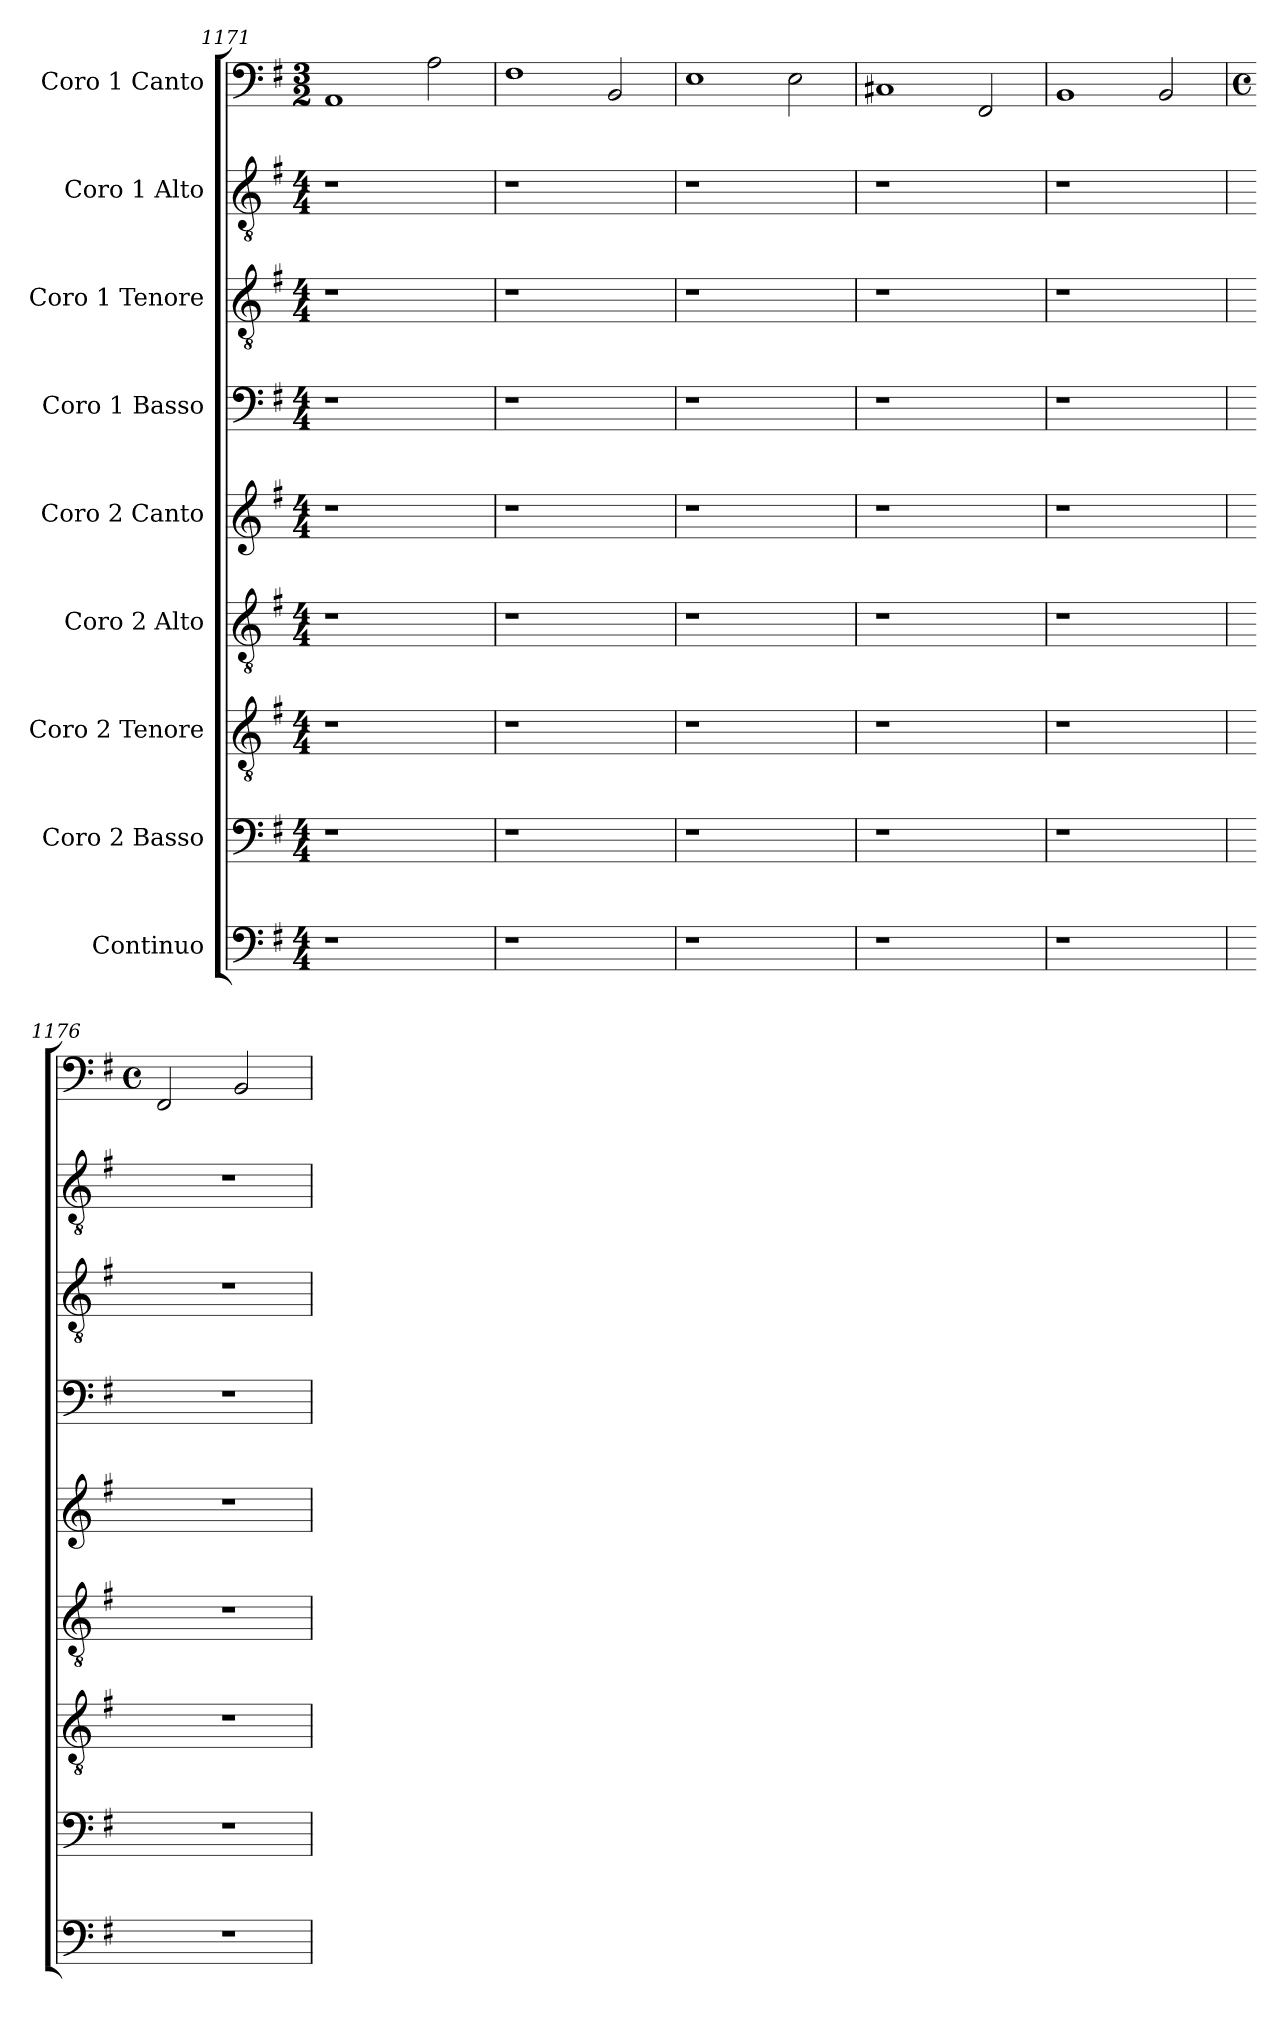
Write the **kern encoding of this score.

**kern	**kern	**kern	**kern	**kern	**kern	**kern	**kern	**kern
*part9	*part8	*part7	*part6	*part5	*part4	*part3	*part2	*part1
*staff9	*staff8	*staff7	*staff6	*staff5	*staff4	*staff3	*staff2	*staff1
*I"Continuo	*I"Coro 2  Basso	*I"Coro 2  Tenore	*I"Coro 2  Alto	*I"Coro 2  Canto	*I"Coro 1  Basso	*I"Coro 1  Tenore	*I"Coro 1  Alto	*I"Coro 1  Canto
*clefF4	*clefF4	*clefGv2	*clefGv2	*clefG2	*clefF4	*clefGv2	*clefGv2	*clefF4
*k[f#]	*k[f#]	*k[f#]	*k[f#]	*k[f#]	*k[f#]	*k[f#]	*k[f#]	*k[f#]
*G:	*G:	*G:	*G:	*G:	*G:	*G:	*G:	*G:
*M4/4	*M4/4	*M4/4	*M4/4	*M4/4	*M4/4	*M4/4	*M4/4	*M3/2
=1171	=1171	=1171	=1171	=1171	=1171	=1171	=1171	=1171
1r	1r	1r	1r	1r	1r	1r	1r	1AA
2ryy	2ryy	2ryy	2ryy	2ryy	2ryy	2ryy	2ryy	2A\
=1172	=1172	=1172	=1172	=1172	=1172	=1172	=1172	=1172
1r	1r	1r	1r	1r	1r	1r	1r	1F#
2ryy	2ryy	2ryy	2ryy	2ryy	2ryy	2ryy	2ryy	2BB/
=1173	=1173	=1173	=1173	=1173	=1173	=1173	=1173	=1173
1r	1r	1r	1r	1r	1r	1r	1r	1E
2ryy	2ryy	2ryy	2ryy	2ryy	2ryy	2ryy	2ryy	2E\
!!LO:PB:g=z
=1174	=1174	=1174	=1174	=1174	=1174	=1174	=1174	=1174
1r	1r	1r	1r	1r	1r	1r	1r	1C#X
2ryy	2ryy	2ryy	2ryy	2ryy	2ryy	2ryy	2ryy	2FF#/
=1175	=1175	=1175	=1175	=1175	=1175	=1175	=1175	=1175
1r	1r	1r	1r	1r	1r	1r	1r	1BB
2ryy	2ryy	2ryy	2ryy	2ryy	2ryy	2ryy	2ryy	2BB/
=1176	=1176	=1176	=1176	=1176	=1176	=1176	=1176	=1176
*	*	*	*	*	*	*	*	*M4/4
*	*	*	*	*	*	*	*	*met(c)
1r	1r	1r	1r	1r	1r	1r	1r	2FF#/
.	.	.	.	.	.	.	.	2BB/
=	=	=	=	=	=	=	=	=
*-	*-	*-	*-	*-	*-	*-	*-	*-
